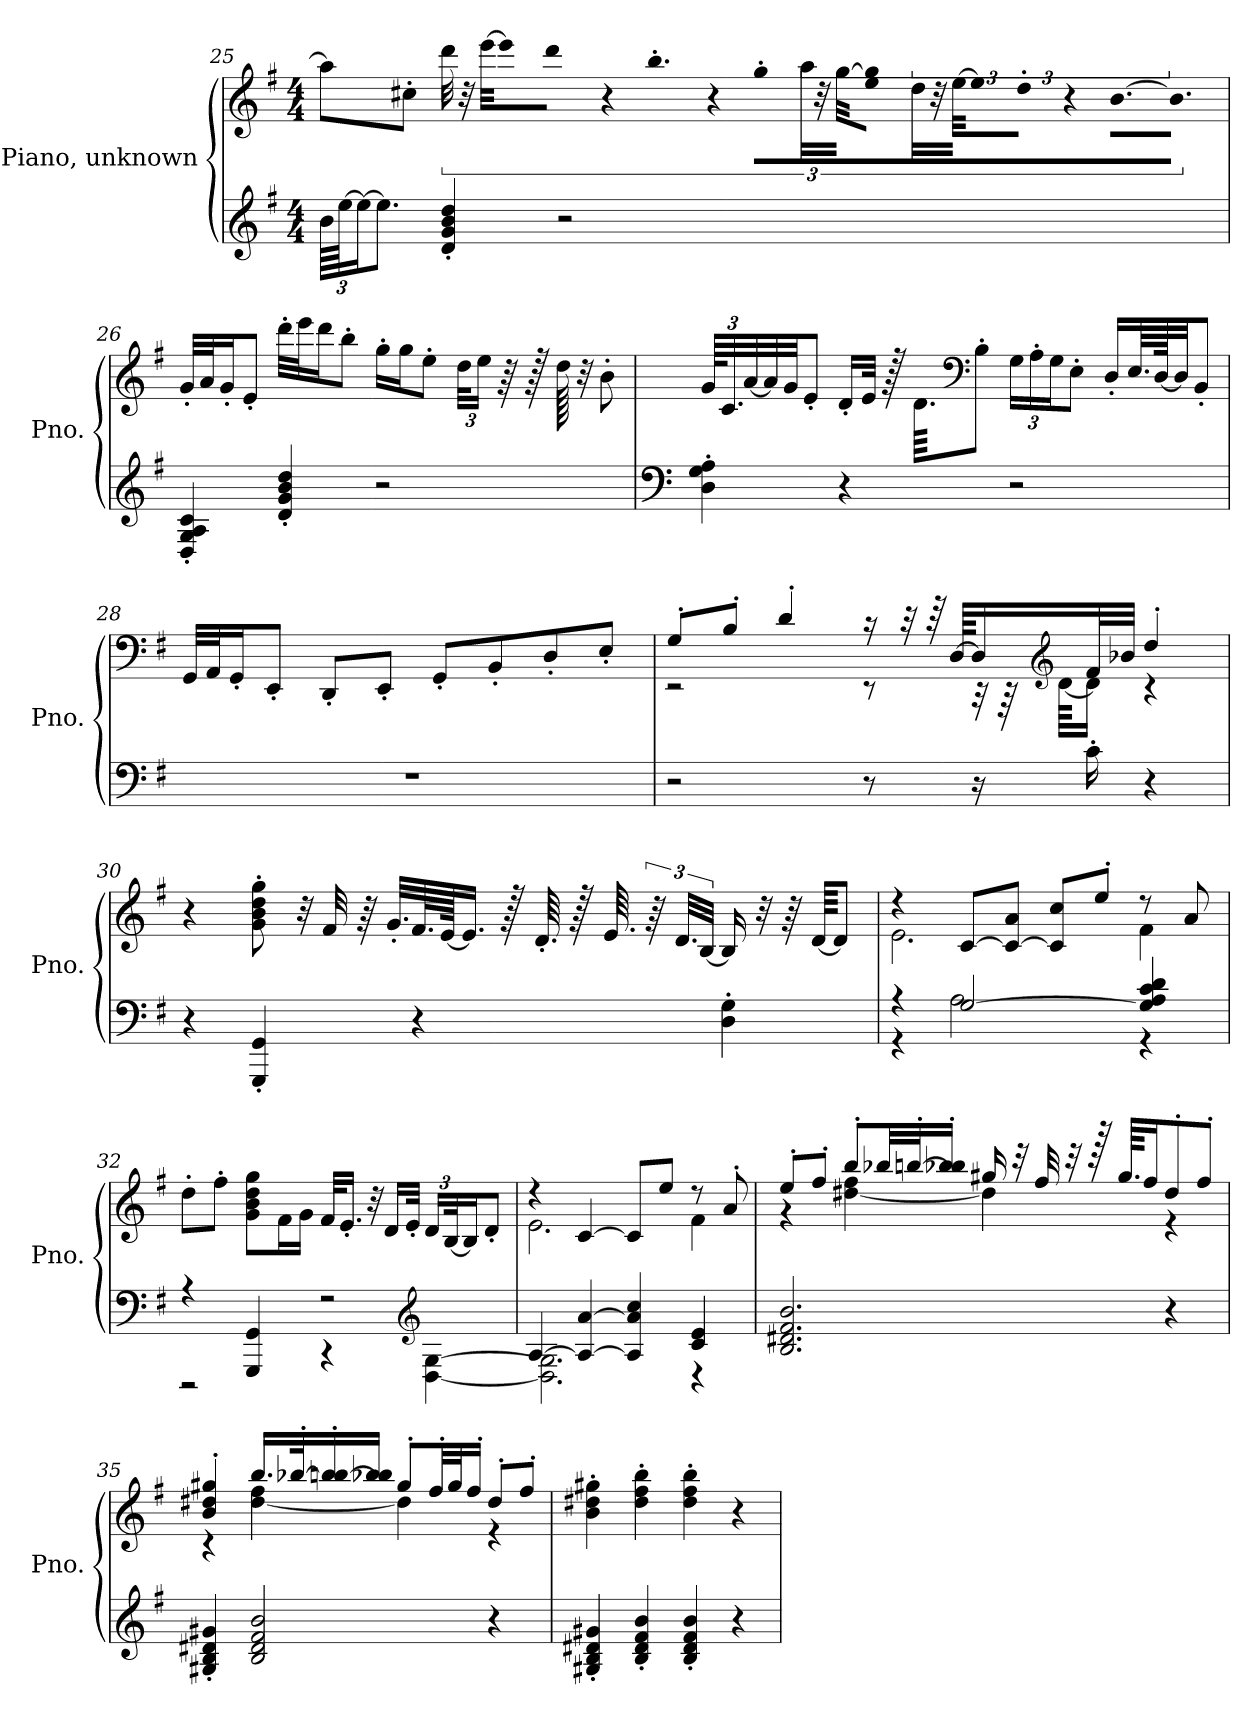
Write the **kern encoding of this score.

**kern	**kern
*part1	*part1
*staff2	*staff1
*I"Piano, unknown	*
*I'Pno.	*
!!LO:LB:g=z
*clefG2	*clefG2
*k[f#]	*k[f#]
*M4/4	*M4/4
*Xbrackettup	*
=25	=25
96b\LLLL	8aa\L]
[96ee\JJ	.
24ee\J_	.
8.ee\J]	.
.	8cc#X'\J
4d/' 4g/' 4b/' 4dd/'	48ddd\
.	48r
.	[48eee\LLL
.	32eee\]
.	32ddd\JJJ
.	64r
.	32.bb'\
.	16r
2r	16gg'\LL
.	48aa\JJk
.	48r
.	[48gg\KKL
.	8ee\ 8gg\]J
.	48dd\
.	48r
.	[48ee\LLL
.	32ee\]
.	32dd'\JJJ
.	128r
.	[64.b\KKLL
.	16.b\JJ]
!!LO:LB:g=z
=26	=26
4D/' 4G/' 4A/' 4c/'	32g'/LLL
.	32a/J
.	16g'/J
.	8e'/J
4d/' 4g/' 4b/' 4dd/'	32ddd'\LLL
.	32eee\J
.	16ddd\J
.	8bb'\J
2r	16gg'\LL
.	16gg\J
.	8ee'\J
*	*Xbrackettup
.	48dd\KLL
.	24ee\JJ
.	64r
.	128r
.	128dd\
.	32r
.	8b'\
=27	=27
*clefF4	*
4D\' 4G\' 4A\'	96g/KLLL
.	48.c/
.	[48a/
.	32a/]
.	32g/JJ
.	8e'/J
4r	16d'/LL
.	32e/JJk
.	128r
.	64.d\KKKL
*	*clefF4
.	8B'\J
2r	24G\LL
.	24A'\
.	24G\J
.	8E'\J
.	16D'/LL
.	64.E/LL
.	[128D/JK
.	32D/JJ]
.	8BB'/J
!!LO:PB:g=z
=28	=28
1r	32GG/LLL
.	32AA/J
.	16GG'/J
.	8EE'/J
.	8DD'/L
.	8EE'/J
.	8GG'/L
.	8BB'/
.	8D'/
.	8E'/J
=29	=29
*	*^
2r	8G'/L	2r
.	8B'/J	.
.	4d'/	.
8r	16r	8r
.	32r	.
.	64r	.
.	[64D/KKLL	.
16r	16D/]	32r
.	.	64r
*	*clefG2	*
.	.	[64d\KKLL
16c'\	32f#/L	16d\JJ]
.	32b-X/JJJ	.
4r	4dd'/	4r
*	*v	*v
!!LO:LB:g=z
=30	=30
4r	4r
4GGG/' 4GG/'	8g\' 8b\' 8dd\' 8gg\'
.	32r
.	32f#/
.	64r
.	32.g'/LLL
4r	64.f#/L
.	[128e/JJK
.	16.e/JJ]
.	128r
.	64.d'/
.	128r
.	64.e/
*	*brackettup
.	96r
.	48.d/LLL
.	[48B/JJJ
4D\' 4G\'	16B/]
.	32r
.	64r
.	[64d/KKKL
.	8d/J]
=31	=31
*^	*^
4r	4r	4r	2.e\
[2G/	2A\	[8c/L	.
.	.	8c/_ 8a/J	.
.	.	8c/] 8cc/L	.
.	.	8ee'/J	.
4G/] 4A/ 4c/ 4d/	4r	8r	4f#\
.	.	8a/	.
*	*	*v	*v
!!LO:LB:g=z
=32	=32	=32
4r	2r	8dd'\L
.	.	8ff#'\J
4GGG/ 4GG/	.	8g\ 8b\ 8dd\ 8gg\L
.	.	16f#\L
.	.	16g\JJ
2r	4r	32f#/KLL
.	.	16.e'/JJ
.	.	32r
.	.	16d/LL
.	.	32e'/JJk
*clefG2	*	*
*	*	*Xbrackettup
.	[4D\ [4G\	24d/LL
.	.	[48B/K
.	.	16B/J]
.	.	8d'/J
=33	=33	=33
*	*	*^
[4A/	2.D\] 2.G\]	4r	2.e\
4A/_ [4a/	.	[4c/	.
4A/] 4a/] 4cc/	.	8c/L]	.
.	.	8ee/J	.
4c/ 4e/	4r	8r	4f#\
.	.	8a'/	.
*v	*v	*	*
!!LO:LB:g=z	!!
=34	=34	=34
2.B/ 2.d#X/ 2.f#/ 2.b/	8ee'/L	4r
.	8ff#'/J	.
.	8bb'/L	[4dd#X\ 4ff#\
.	32bb-X/LL	.
.	[32bbn'/J	.
.	16bb-X/' 16bb/]'JJ	.
.	16gg#X/	4dd#\]
.	32r	.
.	32ff#/	.
.	32r	.
.	128r	.
.	64.gg#/KKLL	.
.	16ff#/J	.
4r	8dd#'/	4r
.	8ff#'/J	.
=35	=35	=35
4G#X/' 4B/' 4d#X/' 4g#X/'	4b/' 4dd#X/' 4gg#X/'	4r
2B/ 2d#/ 2f#/ 2b/	16.bb/LL	[4dd#\ 4ff#\
.	[32bb-X'/K	.
.	16bb-/]' [16bbn/'	.
.	16bb-X/ 16bb/]JJ	.
.	8gg#'/L	4dd#\]
.	32ff#'/LL	.
.	32gg#/J	.
.	16ff#'/JJ	.
4r	8dd#'/L	4r
.	8ff#'/J	.
*	*v	*v
!!LO:LB:g=z
=36	=36
4G#X/' 4B/' 4d#X/' 4g#X/'	4b\' 4dd#X\' 4gg#X\'
4B/' 4d#/' 4f#/' 4b/'	4dd#\' 4ff#\' 4bb\'
4B/' 4d#/' 4f#/' 4b/'	4dd#\' 4ff#\' 4bb\'
4r	4r
=	=
*-	*-
